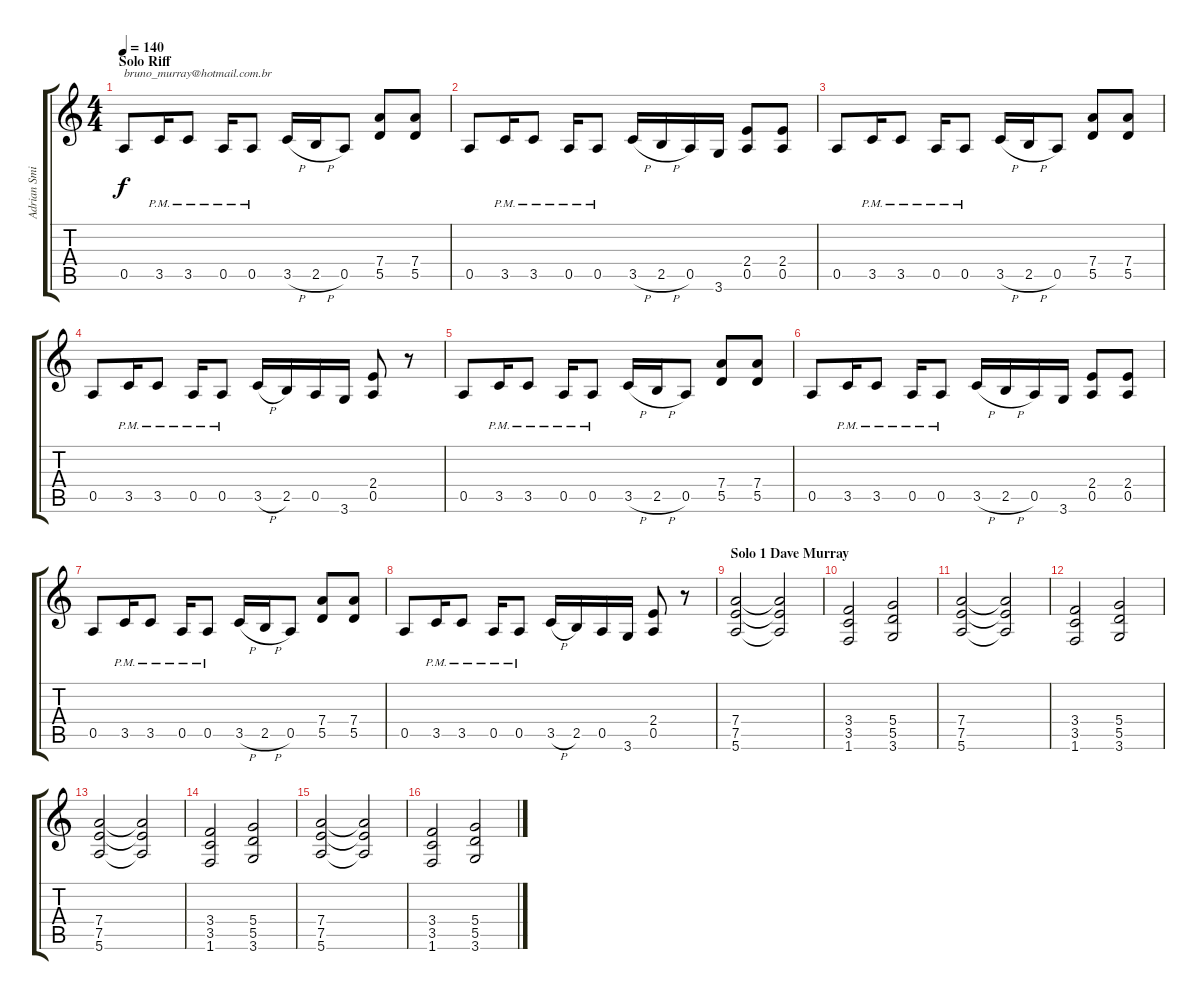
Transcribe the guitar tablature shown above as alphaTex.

\track ("Adrian Smith" "Adrian Smi") {instrument distortionguitar}
\staff {score tabs}
\tuning (E4 B3 G3 D3 A2 E2) {hide}
\ts (4 4)
\section ("" "Solo Riff")
\tempo 140
\clef g2
\ks c
0.5.8{txt "bruno_murray@hotmail.com.br" dy f instrument distortionguitar} 3.5{pm}.16 3.5{pm}.8 0.5{pm}.16 0.5{pm}.8 3.5{h}.16 2.5{h}.16 0.5.8 (7.4 5.5).8 (7.4 5.5).8 |
0.5.8 3.5{pm}.16 3.5{pm}.8 0.5{pm}.16 0.5{pm}.8 3.5{h}.16 2.5{h}.16 0.5.16 3.6.16 (2.4 0.5).8 (2.4 0.5).8 |
0.5.8 3.5{pm}.16 3.5{pm}.8 0.5{pm}.16 0.5{pm}.8 3.5{h}.16 2.5{h}.16 0.5.8 (7.4 5.5).8 (7.4 5.5).8 |
0.5.8 3.5{pm}.16 3.5{pm}.8 0.5{pm}.16 0.5{pm}.8 3.5{h}.16 2.5.16 0.5.16 3.6.16 (2.4 0.5).8 r.8 |
0.5.8 3.5{pm}.16 3.5{pm}.8 0.5{pm}.16 0.5{pm}.8 3.5{h}.16 2.5{h}.16 0.5.8 (7.4 5.5).8 (7.4 5.5).8 |
0.5.8 3.5{pm}.16 3.5{pm}.8 0.5{pm}.16 0.5{pm}.8 3.5{h}.16 2.5{h}.16 0.5.16 3.6.16 (2.4 0.5).8 (2.4 0.5).8 |
0.5.8 3.5{pm}.16 3.5{pm}.8 0.5{pm}.16 0.5{pm}.8 3.5{h}.16 2.5{h}.16 0.5.8 (7.4 5.5).8 (7.4 5.5).8 |
0.5.8 3.5{pm}.16 3.5{pm}.8 0.5{pm}.16 0.5{pm}.8 3.5{h}.16 2.5.16 0.5.16 3.6.16 (2.4 0.5).8 r.8 |
\section ("" "Solo 1 Dave Murray")
(7.4 7.5 5.6).2 (7.4{t} 7.5{t} 5.6{t}).2 |
(3.4 3.5 1.6).2 (5.4 5.5 3.6).2 |
(7.4 7.5 5.6).2 (7.4{t} 7.5{t} 5.6{t}).2 |
(3.4 3.5 1.6).2 (5.4 5.5 3.6).2 |
(7.4 7.5 5.6).2 (7.4{t} 7.5{t} 5.6{t}).2 |
(3.4 3.5 1.6).2 (5.4 5.5 3.6).2 |
(7.4 7.5 5.6).2 (7.4{t} 7.5{t} 5.6{t}).2 |
(3.4 3.5 1.6).2 (5.4 5.5 3.6).2
